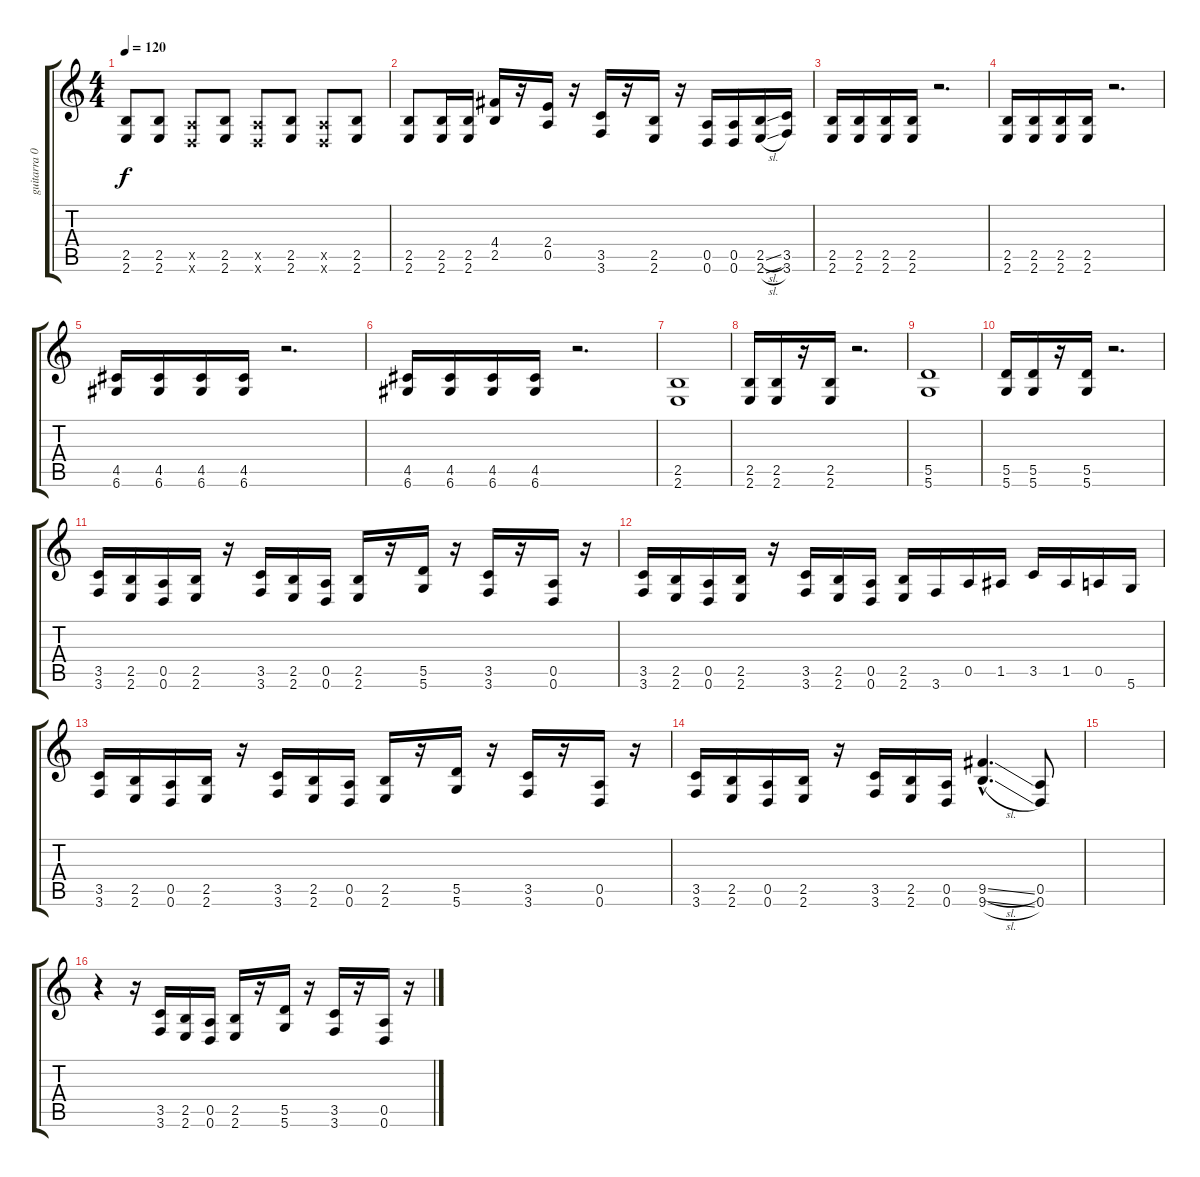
\track ("guitarra 02" "guitarra 0") {instrument distortionguitar}
\staff {score tabs}
\tuning (E4 B3 G3 D3 A2 D2) {hide}
\ts (4 4)
\tempo 120
\clef g2
\ks c
(2.5 2.6).8{dy f} (2.5 2.6).8 (0.5{x} 0.6{x}).8 (2.5 2.6).8 (0.5{x} 0.6{x}).8 (2.5 2.6).8 (0.5{x} 0.6{x}).8 (2.5 2.6).8 |
(2.5 2.6).8 (2.5 2.6).16 (2.5 2.6).16 (4.4 2.5).16 r.16 (2.4 0.5).16 r.16 (3.5 3.6).16 r.16 (2.5 2.6).16 r.16 (0.5 0.6).16 (0.5 0.6).16 (2.5{sl} 2.6{sl}).16 (3.5 3.6).16 |
(2.5 2.6).16 (2.5 2.6).16 (2.5 2.6).16 (2.5 2.6).16 r.2{d} |
(2.5 2.6).16 (2.5 2.6).16 (2.5 2.6).16 (2.5 2.6).16 r.2{d} |
(4.5 6.6).16 (4.5 6.6).16 (4.5 6.6).16 (4.5 6.6).16 r.2{d} |
(4.5 6.6).16 (4.5 6.6).16 (4.5 6.6).16 (4.5 6.6).16 r.2{d} |
(2.5 2.6).1 |
(2.5 2.6).16 (2.5 2.6).16 r.16 (2.5 2.6).16 r.2{d} |
(5.5 5.6).1 |
(5.5 5.6).16 (5.5 5.6).16 r.16 (5.5 5.6).16 r.2{d} |
(3.5 3.6).16 (2.5 2.6).16 (0.5 0.6).16 (2.5 2.6).16 r.16 (3.5 3.6).16 (2.5 2.6).16 (0.5 0.6).16 (2.5 2.6).16 r.16 (5.5 5.6).16 r.16 (3.5 3.6).16 r.16 (0.5 0.6).16 r.16 |
(3.5 3.6).16 (2.5 2.6).16 (0.5 0.6).16 (2.5 2.6).16 r.16 (3.5 3.6).16 (2.5 2.6).16 (0.5 0.6).16 (2.5 2.6).16 3.6.16 0.5.16 1.5.16 3.5.16 1.5.16 0.5.16 5.6.16 |
(3.5 3.6).16 (2.5 2.6).16 (0.5 0.6).16 (2.5 2.6).16 r.16 (3.5 3.6).16 (2.5 2.6).16 (0.5 0.6).16 (2.5 2.6).16 r.16 (5.5 5.6).16 r.16 (3.5 3.6).16 r.16 (0.5 0.6).16 r.16 |
(3.5 3.6).16 (2.5 2.6).16 (0.5 0.6).16 (2.5 2.6).16 r.16 (3.5 3.6).16 (2.5 2.6).16 (0.5 0.6).16 (9.5{sl hac} 9.6{sl hac}).4{d} (0.5 0.6).8 |
|
r.4 r.16 (3.5 3.6).16 (2.5 2.6).16 (0.5 0.6).16 (2.5 2.6).16 r.16 (5.5 5.6).16 r.16 (3.5 3.6).16 r.16 (0.5 0.6).16 r.16
